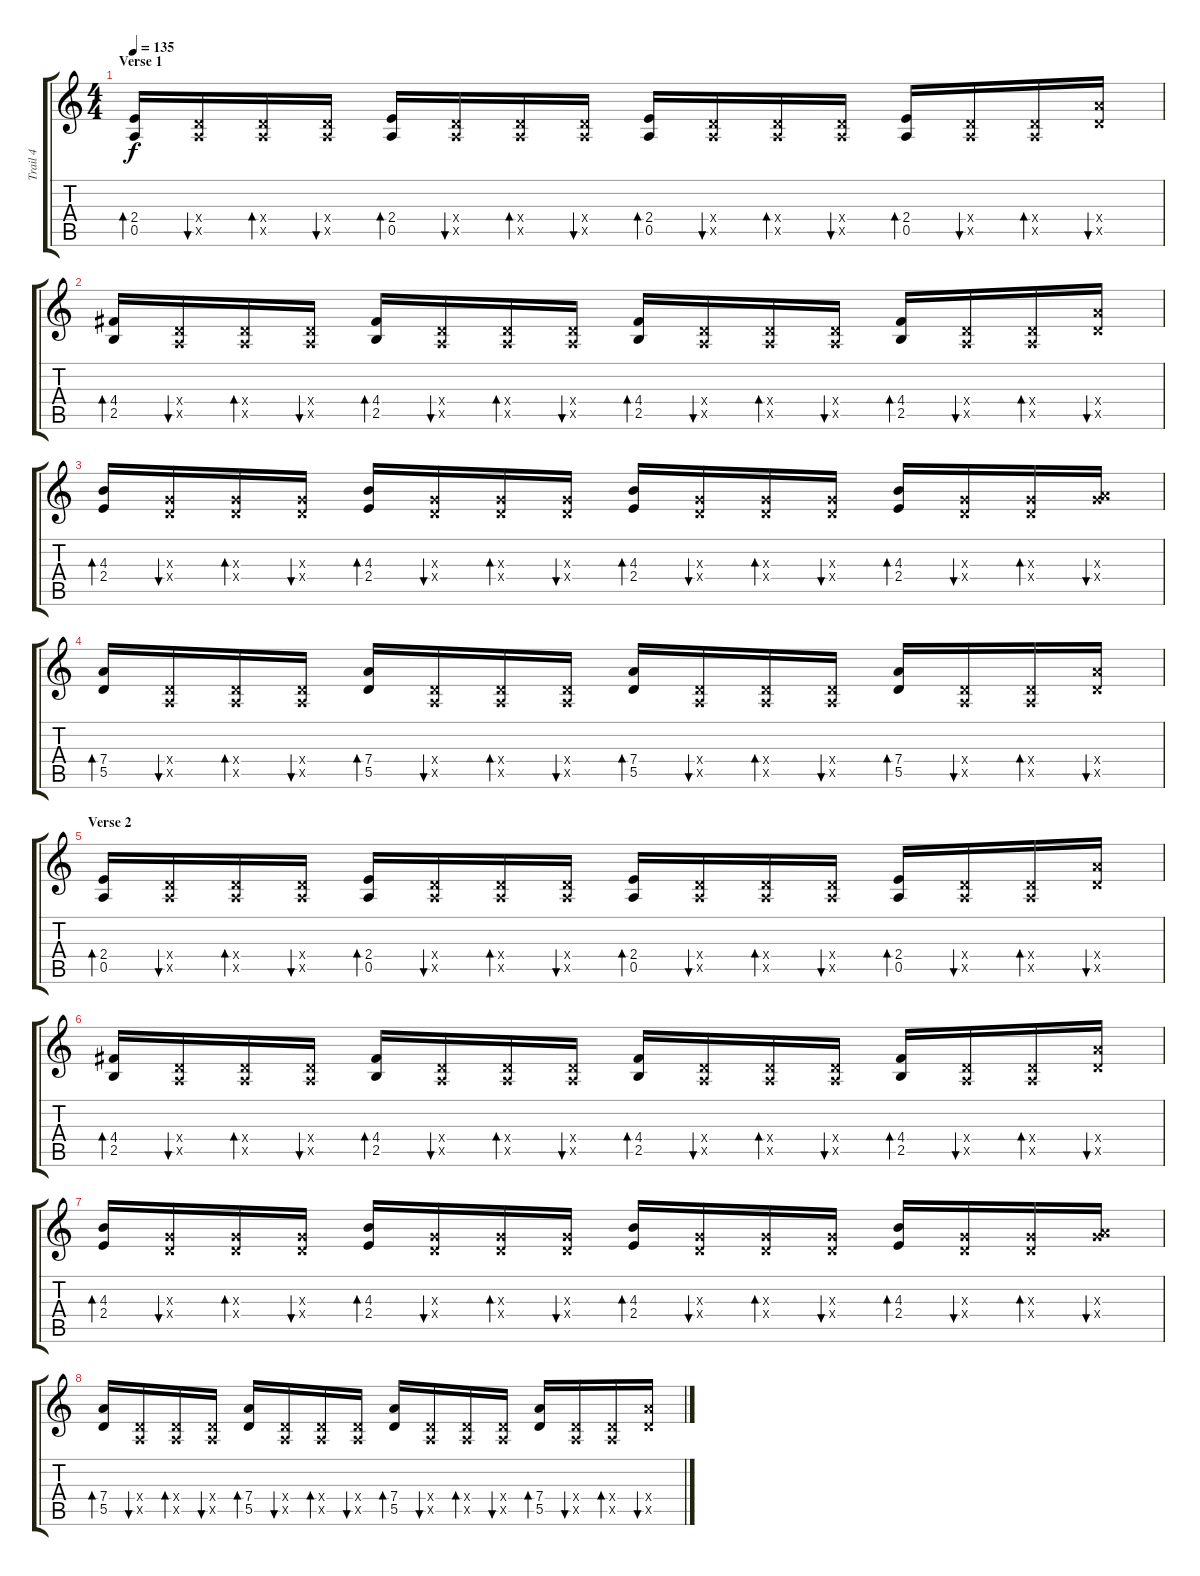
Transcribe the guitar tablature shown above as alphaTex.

\track ("Trail 4" "Trail 4") {instrument distortionguitar}
\staff {score tabs}
\tuning (E4 B3 G3 D3 A2 E2) {hide}
\ts (4 4)
\section ("" "Verse 1")
\tempo 135
\clef g2
\ks c
(2.4 0.5).16{bd 30 dy f instrument distortionguitar} (0.4{x} 0.5{x}).16{bu 30} (0.4{x} 0.5{x}).16{bd 30} (0.4{x} 0.5{x}).16{bu 30} (2.4 0.5).16{bd 30} (0.4{x} 0.5{x}).16{bu 30} (0.4{x} 0.5{x}).16{bd 30} (0.4{x} 0.5{x}).16{bu 30} (2.4 0.5).16{bd 30} (0.4{x} 0.5{x}).16{bu 30} (0.4{x} 0.5{x}).16{bd 30} (0.4{x} 0.5{x}).16{bu 30} (2.4 0.5).16{bd 30} (0.4{x} 0.5{x}).16{bu 30} (0.4{x} 0.5{x}).16{bd 30} (7.4{x} 5.5{x}).16{bu 30} |
(4.4 2.5).16{bd 30} (0.4{x} 0.5{x}).16{bu 30} (0.4{x} 0.5{x}).16{bd 30} (0.4{x} 0.5{x}).16{bu 30} (4.4 2.5).16{bd 30} (0.4{x} 0.5{x}).16{bu 30} (0.4{x} 0.5{x}).16{bd 30} (0.4{x} 0.5{x}).16{bu 30} (4.4 2.5).16{bd 30} (0.4{x} 0.5{x}).16{bu 30} (0.4{x} 0.5{x}).16{bd 30} (0.4{x} 0.5{x}).16{bu 30} (4.4 2.5).16{bd 30} (0.4{x} 0.5{x}).16{bu 30} (0.4{x} 0.5{x}).16{bd 30} (7.4{x} 5.5{x}).16{bu 30} |
(4.3 2.4).16{bd 30} (0.3{x} 0.4{x}).16{bu 30} (0.3{x} 0.4{x}).16{bd 30} (0.3{x} 0.4{x}).16{bu 30} (4.3 2.4).16{bd 30} (0.3{x} 0.4{x}).16{bu 30} (0.3{x} 0.4{x}).16{bd 30} (0.3{x} 0.4{x}).16{bu 30} (4.3 2.4).16{bd 30} (0.3{x} 0.4{x}).16{bu 30} (0.3{x} 0.4{x}).16{bd 30} (0.3{x} 0.4{x}).16{bu 30} (4.3 2.4).16{bd 30} (0.3{x} 0.4{x}).16{bu 30} (0.3{x} 0.4{x}).16{bd 30} (0.3{x} 7.4{x}).16{bu 30} |
(7.4 5.5).16{bd 30} (0.4{x} 0.5{x}).16{bu 30} (0.4{x} 0.5{x}).16{bd 30} (0.4{x} 0.5{x}).16{bu 30} (7.4 5.5).16{bd 30} (0.4{x} 0.5{x}).16{bu 30} (0.4{x} 0.5{x}).16{bd 30} (0.4{x} 0.5{x}).16{bu 30} (7.4 5.5).16{bd 30} (0.4{x} 0.5{x}).16{bu 30} (0.4{x} 0.5{x}).16{bd 30} (0.4{x} 0.5{x}).16{bu 30} (7.4 5.5).16{bd 30} (0.4{x} 0.5{x}).16{bu 30} (0.4{x} 0.5{x}).16{bd 30} (7.4{x} 5.5{x}).16{bu 30} |
\section ("" "Verse 2")
(2.4 0.5).16{bd 30} (0.4{x} 0.5{x}).16{bu 30} (0.4{x} 0.5{x}).16{bd 30} (0.4{x} 0.5{x}).16{bu 30} (2.4 0.5).16{bd 30} (0.4{x} 0.5{x}).16{bu 30} (0.4{x} 0.5{x}).16{bd 30} (0.4{x} 0.5{x}).16{bu 30} (2.4 0.5).16{bd 30} (0.4{x} 0.5{x}).16{bu 30} (0.4{x} 0.5{x}).16{bd 30} (0.4{x} 0.5{x}).16{bu 30} (2.4 0.5).16{bd 30} (0.4{x} 0.5{x}).16{bu 30} (0.4{x} 0.5{x}).16{bd 30} (7.4{x} 5.5{x}).16{bu 30} |
(4.4 2.5).16{bd 30} (0.4{x} 0.5{x}).16{bu 30} (0.4{x} 0.5{x}).16{bd 30} (0.4{x} 0.5{x}).16{bu 30} (4.4 2.5).16{bd 30} (0.4{x} 0.5{x}).16{bu 30} (0.4{x} 0.5{x}).16{bd 30} (0.4{x} 0.5{x}).16{bu 30} (4.4 2.5).16{bd 30} (0.4{x} 0.5{x}).16{bu 30} (0.4{x} 0.5{x}).16{bd 30} (0.4{x} 0.5{x}).16{bu 30} (4.4 2.5).16{bd 30} (0.4{x} 0.5{x}).16{bu 30} (0.4{x} 0.5{x}).16{bd 30} (7.4{x} 5.5{x}).16{bu 30} |
(4.3 2.4).16{bd 30} (0.3{x} 0.4{x}).16{bu 30} (0.3{x} 0.4{x}).16{bd 30} (0.3{x} 0.4{x}).16{bu 30} (4.3 2.4).16{bd 30} (0.3{x} 0.4{x}).16{bu 30} (0.3{x} 0.4{x}).16{bd 30} (0.3{x} 0.4{x}).16{bu 30} (4.3 2.4).16{bd 30} (0.3{x} 0.4{x}).16{bu 30} (0.3{x} 0.4{x}).16{bd 30} (0.3{x} 0.4{x}).16{bu 30} (4.3 2.4).16{bd 30} (0.3{x} 0.4{x}).16{bu 30} (0.3{x} 0.4{x}).16{bd 30} (0.3{x} 7.4{x}).16{bu 30} |
(7.4 5.5).16{bd 30} (0.4{x} 0.5{x}).16{bu 30} (0.4{x} 0.5{x}).16{bd 30} (0.4{x} 0.5{x}).16{bu 30} (7.4 5.5).16{bd 30} (0.4{x} 0.5{x}).16{bu 30} (0.4{x} 0.5{x}).16{bd 30} (0.4{x} 0.5{x}).16{bu 30} (7.4 5.5).16{bd 30} (0.4{x} 0.5{x}).16{bu 30} (0.4{x} 0.5{x}).16{bd 30} (0.4{x} 0.5{x}).16{bu 30} (7.4 5.5).16{bd 30} (0.4{x} 0.5{x}).16{bu 30} (0.4{x} 0.5{x}).16{bd 30} (7.4{x} 5.5{x}).16{bu 30}
